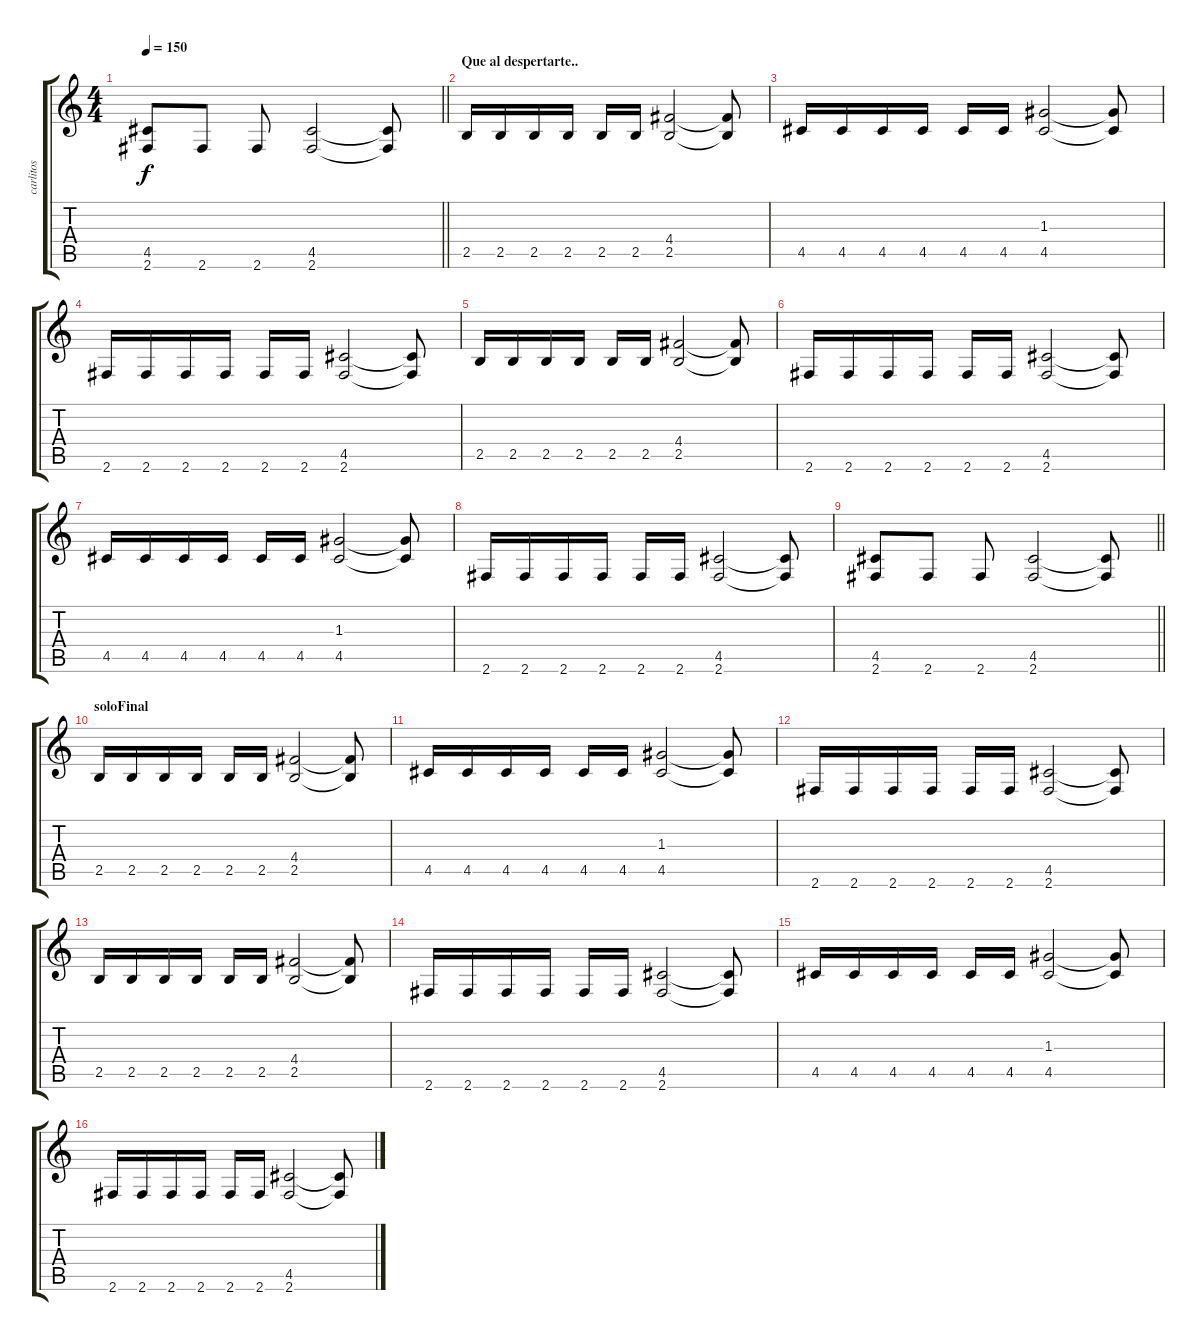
\track ("carlitos" "carlitos") {instrument overdrivenguitar}
\staff {score tabs}
\tuning (E4 B3 G3 D3 A2 E2) {hide}
\ts (4 4)
\tempo 150
\clef g2
\barLineRight lightlight
\ks c
(4.5 2.6).8{dy f} 2.6.8 2.6.8 (4.5 2.6).2 (4.5{t} 2.6{t}).8 |
\section ("" "Que al despertarte..")
2.5.16 2.5.16 2.5.16 2.5.16 2.5.16 2.5.16 (4.4 2.5).2 (4.4{t} 2.5{t}).8 |
4.5.16 4.5.16 4.5.16 4.5.16 4.5.16 4.5.16 (1.3 4.5).2 (1.3{t} 4.5{t}).8 |
2.6.16 2.6.16 2.6.16 2.6.16 2.6.16 2.6.16 (4.5 2.6).2 (4.5{t} 2.6{t}).8 |
2.5.16 2.5.16 2.5.16 2.5.16 2.5.16 2.5.16 (4.4 2.5).2 (4.4{t} 2.5{t}).8 |
2.6.16 2.6.16 2.6.16 2.6.16 2.6.16 2.6.16 (4.5 2.6).2 (4.5{t} 2.6{t}).8 |
4.5.16 4.5.16 4.5.16 4.5.16 4.5.16 4.5.16 (1.3 4.5).2 (1.3{t} 4.5{t}).8 |
2.6.16 2.6.16 2.6.16 2.6.16 2.6.16 2.6.16 (4.5 2.6).2 (4.5{t} 2.6{t}).8 |
\barLineRight lightlight
(4.5 2.6).8 2.6.8 2.6.8 (4.5 2.6).2 (4.5{t} 2.6{t}).8 |
\section ("" "soloFinal")
2.5.16 2.5.16 2.5.16 2.5.16 2.5.16 2.5.16 (4.4 2.5).2 (4.4{t} 2.5{t}).8 |
4.5.16 4.5.16 4.5.16 4.5.16 4.5.16 4.5.16 (1.3 4.5).2 (1.3{t} 4.5{t}).8 |
2.6.16 2.6.16 2.6.16 2.6.16 2.6.16 2.6.16 (4.5 2.6).2 (4.5{t} 2.6{t}).8 |
2.5.16 2.5.16 2.5.16 2.5.16 2.5.16 2.5.16 (4.4 2.5).2 (4.4{t} 2.5{t}).8 |
2.6.16 2.6.16 2.6.16 2.6.16 2.6.16 2.6.16 (4.5 2.6).2 (4.5{t} 2.6{t}).8 |
4.5.16 4.5.16 4.5.16 4.5.16 4.5.16 4.5.16 (1.3 4.5).2 (1.3{t} 4.5{t}).8 |
2.6.16 2.6.16 2.6.16 2.6.16 2.6.16 2.6.16 (4.5 2.6).2 (4.5{t} 2.6{t}).8
